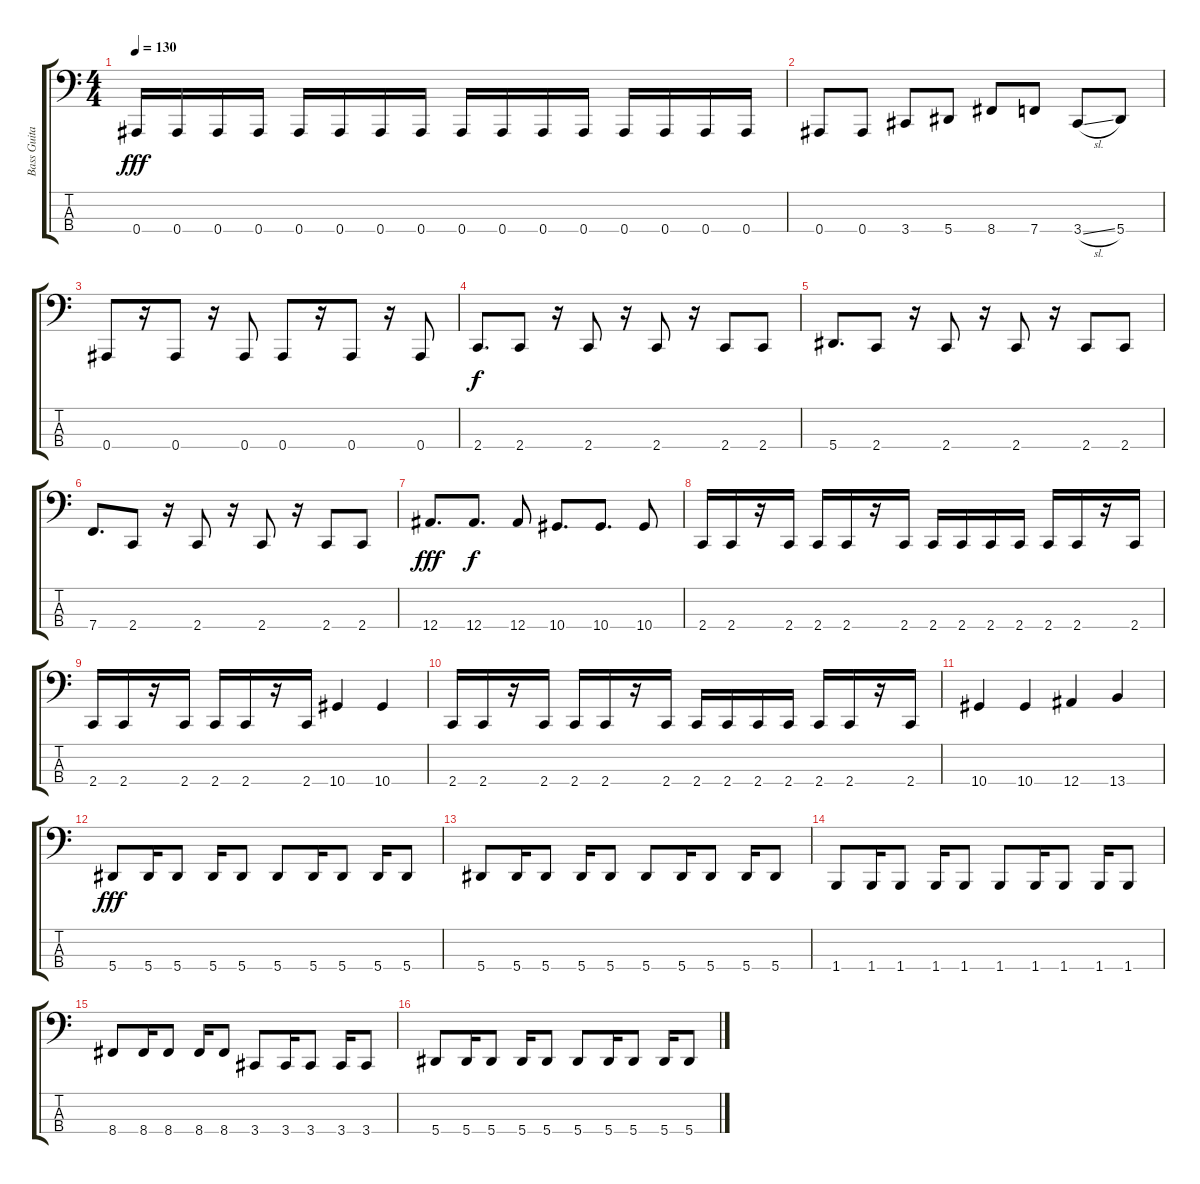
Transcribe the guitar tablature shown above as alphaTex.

\track ("Bass Guitar" "Bass Guita") {instrument acousticguitarsteel}
\staff {score tabs}
\tuning (Eb2 Bb1 F1 Bb0) {hide}
\ts (4 4)
\tempo 130
\clef f4
\ks c
0.4.16{dy fff} 0.4.16 0.4.16 0.4.16 0.4.16 0.4.16 0.4.16 0.4.16 0.4.16 0.4.16 0.4.16 0.4.16 0.4.16 0.4.16 0.4.16 0.4.16 |
0.4.8 0.4.8 3.4.8 5.4.8 8.4.8 7.4.8 3.4{sl}.8 5.4.8 |
0.4.8 r.16 0.4.8 r.16 0.4.8 0.4.8 r.16 0.4.8 r.16 0.4.8 |
2.4.8{d dy f} 2.4.8 r.16 2.4.8 r.16 2.4.8 r.16 2.4.8 2.4.8 |
5.4.8{d} 2.4.8 r.16 2.4.8 r.16 2.4.8 r.16 2.4.8 2.4.8 |
7.4.8{d} 2.4.8 r.16 2.4.8 r.16 2.4.8 r.16 2.4.8 2.4.8 |
12.4.8{d dy fff} 12.4.8{d dy f} 12.4.8 10.4.8{d} 10.4.8{d} 10.4.8 |
2.4.16 2.4.16 r.16 2.4.16 2.4.16 2.4.16 r.16 2.4.16 2.4.16 2.4.16 2.4.16 2.4.16 2.4.16 2.4.16 r.16 2.4.16 |
2.4.16 2.4.16 r.16 2.4.16 2.4.16 2.4.16 r.16 2.4.16 10.4.4 10.4.4 |
2.4.16 2.4.16 r.16 2.4.16 2.4.16 2.4.16 r.16 2.4.16 2.4.16 2.4.16 2.4.16 2.4.16 2.4.16 2.4.16 r.16 2.4.16 |
10.4.4 10.4.4 12.4.4 13.4.4 |
5.4.8{dy fff} 5.4.16 5.4.8 5.4.16 5.4.8 5.4.8 5.4.16 5.4.8 5.4.16 5.4.8 |
5.4.8 5.4.16 5.4.8 5.4.16 5.4.8 5.4.8 5.4.16 5.4.8 5.4.16 5.4.8 |
1.4.8 1.4.16 1.4.8 1.4.16 1.4.8 1.4.8 1.4.16 1.4.8 1.4.16 1.4.8 |
8.4.8 8.4.16 8.4.8 8.4.16 8.4.8 3.4.8 3.4.16 3.4.8 3.4.16 3.4.8 |
5.4.8 5.4.16 5.4.8 5.4.16 5.4.8 5.4.8 5.4.16 5.4.8 5.4.16 5.4.8
